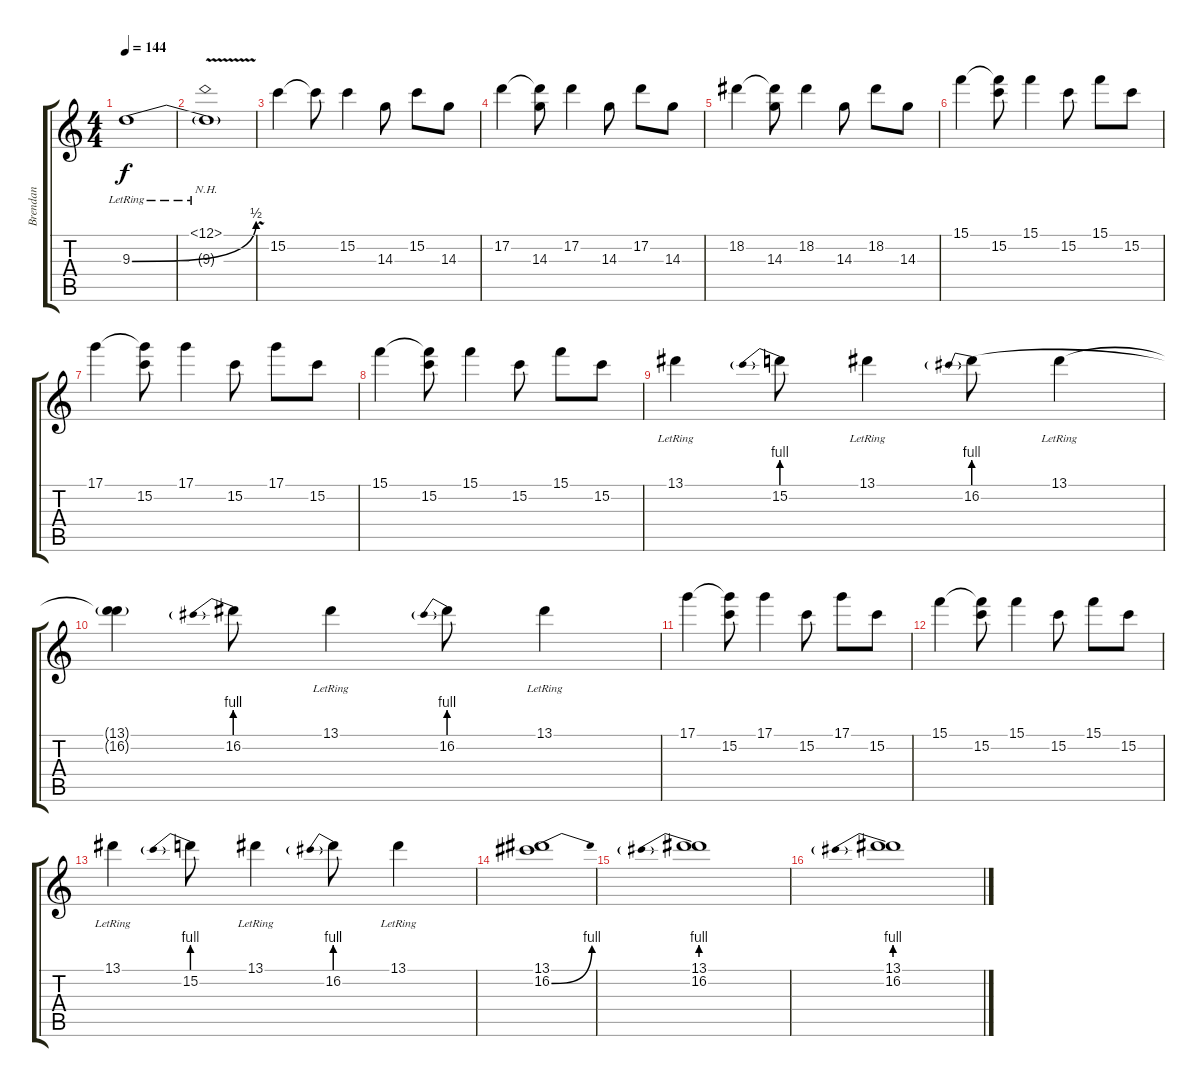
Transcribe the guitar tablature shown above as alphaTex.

\track ("Brendan" "Brendan") {instrument distortionguitar}
\staff {score tabs}
\tuning (D4 A3 F3 C3 G2 C2) {hide}
\ts (4 4)
\tempo 144
\clef g2
\ks c
9.3{be (bend 0 0 60 2) lr}.1{dy f} |
(12.1{nh lr} 9.3{v t}).1 |
15.2.4 15.2{t}.8 15.2.4 14.3.8 15.2.8 14.3.8 |
17.2.4 (17.2{t} 14.3).8 17.2.4 14.3.8 17.2.8 14.3.8 |
18.2.4 (18.2{t} 14.3).8 18.2.4 14.3.8 18.2.8 14.3.8 |
15.1.4 (15.1{t} 15.2).8 15.1.4 15.2.8 15.1.8 15.2.8 |
17.1.4 (17.1{t} 15.2).8 17.1.4 15.2.8 17.1.8 15.2.8 |
15.1.4 (15.1{t} 15.2).8 15.1.4 15.2.8 15.1.8 15.2.8 |
13.1{lr}.4 15.2{be (prebend 0 4 60 4)}.8 13.1{lr}.4 16.2{be (prebend 0 4 60 4)}.8 13.1{lr}.4 |
(13.1{t} 16.2{t}).4 16.2{be (prebend 0 4 60 4)}.8 13.1{lr}.4 16.2{be (prebend 0 4 60 4)}.8 13.1{lr}.4 |
17.1.4 (17.1{t} 15.2).8 17.1.4 15.2.8 17.1.8 15.2.8 |
15.1.4 (15.1{t} 15.2).8 15.1.4 15.2.8 15.1.8 15.2.8 |
13.1{lr}.4 15.2{be (prebend 0 4 60 4)}.8 13.1{lr}.4 16.2{be (prebend 0 4 60 4)}.8 13.1{lr}.4 |
(13.1 16.2{be (bend 0 0 60 4)}).1 |
(13.1 16.2{be (prebend 0 4 60 4)}).1 |
(13.1 16.2{be (prebend 0 4 60 4)}).1
